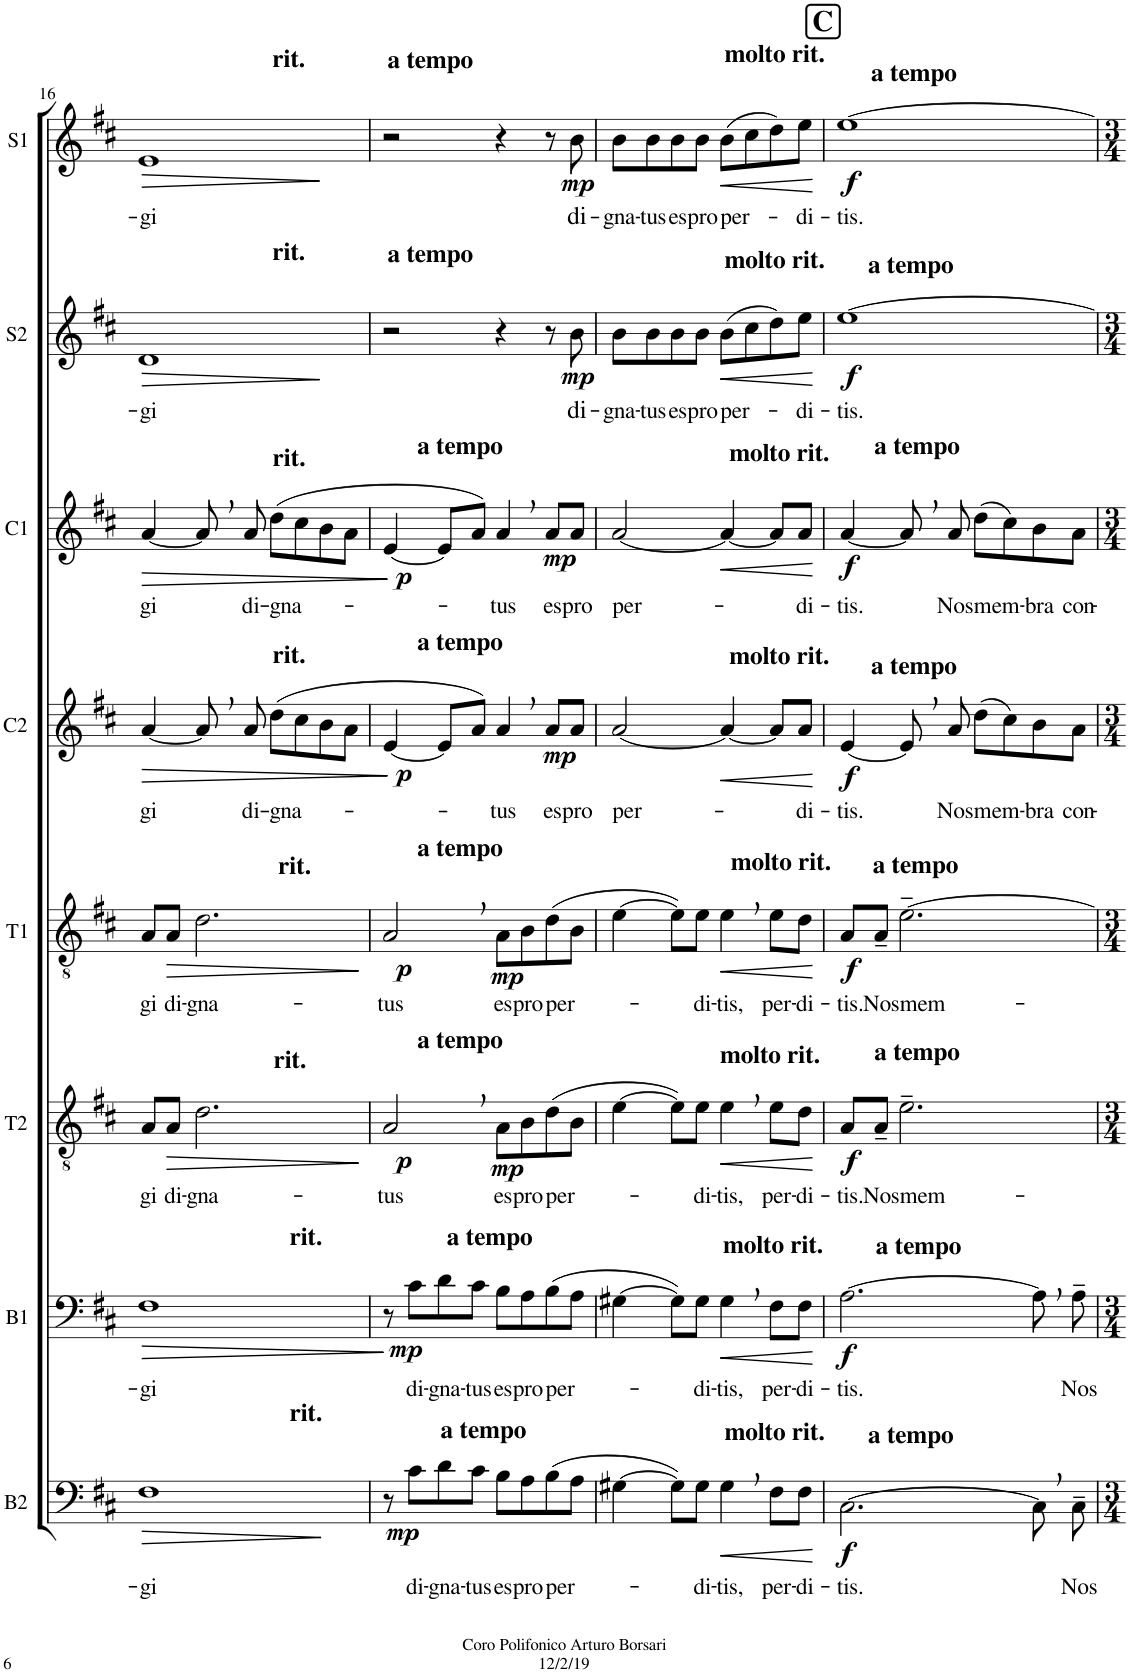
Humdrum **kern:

**kern	**text	**dynam	**kern	**text	**dynam	**kern	**text	**dynam	**kern	**text	**dynam	**kern	**text	**dynam	**kern	**text	**dynam	**kern	**text	**dynam	**kern	**text	**dynam
*part8	*part8	*part8	*part7	*part7	*part7	*part6	*part6	*part6	*part5	*part5	*part5	*part4	*part4	*part4	*part3	*part3	*part3	*part2	*part2	*part2	*part1	*part1	*part1
*staff8	*staff8	*staff8	*staff7	*staff7	*staff7	*staff6	*staff6	*staff6	*staff5	*staff5	*staff5	*staff4	*staff4	*staff4	*staff3	*staff3	*staff3	*staff2	*staff2	*staff2	*staff1	*staff1	*staff1
*I"Bassi II	*	*	*I"Bassi I	*	*	*I"Tenori II	*	*	*I"Tenori I	*	*	*I"Contralti II	*	*	*I"Contralti I	*	*	*I"Soprani II	*	*	*I"Soprani I	*	*
*I'B2	*	*	*I'B1	*	*	*I'T2	*	*	*I'T1	*	*	*I'C2	*	*	*I'C1	*	*	*I'S2	*	*	*I'S1	*	*
!!LO:PB:g=z
*clefF4	*	*	*clefF4	*	*	*clefGv2	*	*	*clefGv2	*	*	*clefG2	*	*	*clefG2	*	*	*clefG2	*	*	*clefG2	*	*
*	*	*	*	*	*	*	*	*	*	*	*	*	*	*	*	*	*	*Trd1c2	*	*	*Trd1c2	*	*
*k[f#c#]	*	*	*k[f#c#]	*	*	*k[f#c#]	*	*	*k[f#c#]	*	*	*k[f#c#]	*	*	*k[f#c#]	*	*	*k[f#c#]	*	*	*k[f#c#]	*	*
*D:	*	*	*D:	*	*	*D:	*	*	*D:	*	*	*D:	*	*	*D:	*	*	*D:	*	*	*D:	*	*
*M4/4	*	*	*M4/4	*	*	*M4/4	*	*	*M4/4	*	*	*M4/4	*	*	*M4/4	*	*	*M4/4	*	*	*M4/4	*	*
=16	=16	=16	=16	=16	=16	=16	=16	=16	=16	=16	=16	=16	=16	=16	=16	=16	=16	=16	=16	=16	=16	=16	=16
!	!	!	!	!	!	!	!	!	!	!	!	!	!	!	!	!	!	!	!	!	!LO:TX:a:B:t=rit.	!	!
!	!	!	!	!	!	!	!	!	!	!	!	!	!	!	!	!	!	!LO:TX:a:B:t=rit.	!	!	!	!	!
!	!	!	!LO:TX:a:B:t=rit.	!	!	!	!	!	!	!	!	!	!	!	!	!	!	!	!	!	!	!	!
!LO:TX:a:B:t=rit.	!	!	!	!	!	!	!	!	!	!	!	!	!	!	!	!	!	!	!	!	!	!	!
!	!LO:LY:b	!LO:HP:b	!	!LO:LY:b	!LO:HP:b	!	!LO:LY:b	!	!	!LO:LY:b	!	!	!LO:LY:b	!LO:HP:b	!	!LO:LY:b	!LO:HP:b	!	!LO:LY:b	!LO:HP:b	!	!LO:LY:b	!LO:HP:b
1F#	-gi	>	1F#	-gi	>	8A/L	gi	.	8A/L	gi	.	[4a/	gi	>	[4a/	gi	>	1d	-gi	>	1e	-gi	>
!	!	!	!	!	!	!	!LO:LY:b	!LO:HP:b	!	!LO:LY:b	!LO:HP:b	!	!	!	!	!	!	!	!	!	!	!	!
.	.	.	.	.	.	8A/J	di-	>	8A/J	di-	>	.	.	.	.	.	.	.	.	.	.	.	.
!	!	!	!	!	!	!	!	!	!LO:TX:a:B:t=rit.	!	!	!	!	!	!	!	!	!	!	!	!	!	!
!	!	!	!	!	!	!LO:TX:a:B:t=rit.	!	!	!	!	!	!	!	!	!	!	!	!	!	!	!	!	!
!	!	!	!	!	!	!	!LO:LY:b	!	!	!LO:LY:b	!	!	!	!	!	!	!	!	!	!	!	!	!
.	.	.	.	.	.	2.d\	-gna-	.	2.d\	-gna-	.	8a,/]	.	.	8a,/]	.	.	.	.	.	.	.	.
!	!	!	!	!	!	!	!	!	!	!	!	!	!LO:LY:b	!	!	!LO:LY:b	!	!	!	!	!	!	!
.	.	.	.	.	.	.	.	.	.	.	.	8a/	di-	.	8a/	di-	.	.	.	.	.	.	.
!	!	!	!	!	!	!	!	!	!	!	!	!	!	!	!LO:TX:a:B:t=rit.	!	!	!	!	!	!	!	!
!	!	!	!	!	!	!	!	!	!	!	!	!LO:TX:a:B:t=rit.	!	!	!	!	!	!	!	!	!	!	!
!	!	!	!	!	!	!	!	!	!	!	!	!	!LO:LY:b	!	!	!LO:LY:b	!	!	!	!	!	!	!
.	.	.	.	.	.	.	.	.	.	.	.	(8dd\L	-gna-	.	(8dd\L	-gna-	.	.	.	.	.	.	.
.	.	.	.	.	.	.	.	.	.	.	.	8cc#\	.	.	8cc#\	.	.	.	.	.	.	.	.
.	.	.	.	.	.	.	.	.	.	.	.	8b\	.	.	8b\	.	.	.	.	.	.	.	.
.	.	.	.	.	.	.	.	.	.	.	.	8a\J	.	.	8a\J	.	.	.	.	.	.	.	.
.	.	]	.	.	]	.	.	]	.	.	]	.	.	]	.	.	]	.	.	]	.	.	]
=17	=17	=17	=17	=17	=17	=17	=17	=17	=17	=17	=17	=17	=17	=17	=17	=17	=17	=17	=17	=17	=17	=17	=17
!	!	!	!	!	!	!	!	!	!	!	!	!	!	!	!	!	!	!	!	!	!LO:TX:a:B:t=a tempo	!	!
!	!	!	!	!	!	!	!	!	!	!	!	!	!	!	!	!	!	!LO:TX:a:B:t=a tempo	!	!	!	!	!
!	!	!	!	!	!	!	!	!	!	!	!	!	!	!	!LO:TX:a:B:t=a tempo	!	!	!	!	!	!	!	!
!	!	!	!	!	!	!	!	!	!	!	!	!LO:TX:a:B:t=a tempo	!	!	!	!	!	!	!	!	!	!	!
!	!	!	!	!	!	!	!	!	!LO:TX:a:B:t=a tempo	!	!	!	!	!	!	!	!	!	!	!	!	!	!
!	!	!	!	!	!	!LO:TX:a:B:t=a tempo	!	!	!	!	!	!	!	!	!	!	!	!	!	!	!	!	!
!	!	!	!LO:TX:a:B:t=a tempo	!	!	!	!	!	!	!	!	!	!	!	!	!	!	!	!	!	!	!	!
!LO:TX:a:B:t=a tempo	!	!	!	!	!	!	!	!	!	!	!	!	!	!	!	!	!	!	!	!	!	!	!
!	!	!	!	!	!LO:DY:b	!	!LO:LY:b	!LO:DY:b	!	!LO:LY:b	!LO:DY:b	!	!	!LO:DY:b	!	!	!LO:DY:b	!	!	!	!	!	!
8r	.	.	8r	.	mp	2A,/	-tus	p	2A,/	-tus	p	[4e/	.	p	[4e/	.	p	2r	.	.	2r	.	.
!	!LO:LY:b	!LO:DY:b	!	!LO:LY:b	!	!	!	!	!	!	!	!	!	!	!	!	!	!	!	!	!	!	!
8c#\L	di-	mp	8c#\L	di-	.	.	.	.	.	.	.	.	.	.	.	.	.	.	.	.	.	.	.
!	!LO:LY:b	!	!	!LO:LY:b	!	!	!	!	!	!	!	!	!	!	!	!	!	!	!	!	!	!	!
8d\	-gna-	.	8d\	-gna-	.	.	.	.	.	.	.	8e/L]	.	.	8e/L]	.	.	.	.	.	.	.	.
!	!LO:LY:b	!	!	!LO:LY:b	!	!	!	!	!	!	!	!	!	!	!	!	!	!	!	!	!	!	!
8c#\J	-tus	.	8c#\J	-tus	.	.	.	.	.	.	.	8a/J)	.	.	8a/J)	.	.	.	.	.	.	.	.
!	!LO:LY:b	!	!	!LO:LY:b	!	!	!LO:LY:b	!LO:DY:b	!	!LO:LY:b	!LO:DY:b	!	!LO:LY:b	!	!	!LO:LY:b	!	!	!	!	!	!	!
8B\L	es	.	8B\L	es	.	8A\L	es	mp	8A\L	es	mp	4a,/	-tus	.	4a,/	-tus	.	4r	.	.	4r	.	.
!	!LO:LY:b	!	!	!LO:LY:b	!	!	!LO:LY:b	!	!	!LO:LY:b	!	!	!	!	!	!	!	!	!	!	!	!	!
8A\	pro	.	8A\	pro	.	8B\	pro	.	8B\	pro	.	.	.	.	.	.	.	.	.	.	.	.	.
!	!LO:LY:b	!	!	!LO:LY:b	!	!	!LO:LY:b	!	!	!LO:LY:b	!	!	!LO:LY:b	!LO:DY:b	!	!LO:LY:b	!LO:DY:b	!	!	!	!	!	!
(8B\	per-	.	(8B\	per-	.	(8d\	per-	.	(8d\	per-	.	8a/L	es	mp	8a/L	es	mp	8r	.	.	8r	.	.
!	!	!	!	!	!	!	!	!	!	!	!	!	!LO:LY:b	!	!	!LO:LY:b	!	!	!LO:LY:b	!LO:DY:b	!	!LO:LY:b	!LO:DY:b
8A\J	.	.	8A\J	.	.	8B\J	.	.	8B\J	.	.	8a/J	pro	.	8a/J	pro	.	8b\	di-	mp	8b\	di-	mp
=18	=18	=18	=18	=18	=18	=18	=18	=18	=18	=18	=18	=18	=18	=18	=18	=18	=18	=18	=18	=18	=18	=18	=18
!	!	!	!	!	!	!	!	!	!	!	!	!	!LO:LY:b	!	!	!LO:LY:b	!	!	!LO:LY:b	!	!	!LO:LY:b	!
[4G#X\	.	.	[4G#X\	.	.	[4e\	.	.	[4e\	.	.	[2a/	per-	.	[2a/	per-	.	8b\L	-gna-	.	8b\L	-gna-	.
!	!	!	!	!	!	!	!	!	!	!	!	!	!	!	!	!	!	!	!LO:LY:b	!	!	!LO:LY:b	!
.	.	.	.	.	.	.	.	.	.	.	.	.	.	.	.	.	.	8b\	-tus	.	8b\	-tus	.
!	!	!	!	!	!	!	!	!	!	!	!	!	!	!	!	!	!	!	!LO:LY:b	!	!	!LO:LY:b	!
8G#\L])	.	.	8G#\L])	.	.	8e\L])	.	.	8e\L])	.	.	.	.	.	.	.	.	8b\	es	.	8b\	es	.
!	!LO:LY:b	!	!	!LO:LY:b	!	!	!LO:LY:b	!	!	!LO:LY:b	!	!	!	!	!	!	!	!	!LO:LY:b	!	!	!LO:LY:b	!
8G#\J	-di-	.	8G#\J	-di-	.	8e\J	-di-	.	8e\J	-di-	.	.	.	.	.	.	.	8b\J	pro	.	8b\J	pro	.
!	!	!	!	!	!	!	!	!	!	!	!	!	!	!	!	!	!	!	!	!	!LO:TX:a:B:t=molto rit.	!	!
!	!	!	!	!	!	!	!	!	!	!	!	!	!	!	!	!	!	!LO:TX:a:B:t=molto rit.	!	!	!	!	!
!	!	!	!	!	!	!	!	!	!	!	!	!	!	!	!LO:TX:a:B:t=molto rit.	!	!	!	!	!	!	!	!
!	!	!	!	!	!	!	!	!	!	!	!	!LO:TX:a:B:t=molto rit.	!	!	!	!	!	!	!	!	!	!	!
!	!	!	!	!	!	!	!	!	!LO:TX:a:B:t=molto rit.	!	!	!	!	!	!	!	!	!	!	!	!	!	!
!	!	!	!	!	!	!LO:TX:a:B:t=molto rit.	!	!	!	!	!	!	!	!	!	!	!	!	!	!	!	!	!
!	!	!	!LO:TX:a:B:t=molto rit.	!	!	!	!	!	!	!	!	!	!	!	!	!	!	!	!	!	!	!	!
!LO:TX:a:B:t=molto rit.	!	!	!	!	!	!	!	!	!	!	!	!	!	!	!	!	!	!	!	!	!	!	!
!	!LO:LY:b	!LO:HP:b	!	!LO:LY:b	!LO:HP:b	!	!LO:LY:b	!LO:HP:b	!	!LO:LY:b	!LO:HP:b	!	!	!LO:HP:b	!	!	!LO:HP:b	!	!LO:LY:b	!LO:HP:b	!	!LO:LY:b	!LO:HP:b
4G#,\	-tis,	<	4G#,\	-tis,	<	4e,\	-tis,	<	4e,\	-tis,	<	4a/_	.	<	4a/_	.	<	(8b\L	per-	<	(8b\L	per-	<
.	.	.	.	.	.	.	.	.	.	.	.	.	.	.	.	.	.	8cc#\	.	.	8cc#\	.	.
!	!LO:LY:b	!	!	!LO:LY:b	!	!	!LO:LY:b	!	!	!LO:LY:b	!	!	!	!	!	!	!	!	!	!	!	!	!
8F#\L	per-	.	8F#\L	per-	.	8e\L	per-	.	8e\L	per-	.	8a/L]	.	.	8a/L]	.	.	8dd\)	.	.	8dd\)	.	.
!	!LO:LY:b	!	!	!LO:LY:b	!	!	!LO:LY:b	!	!	!LO:LY:b	!	!	!LO:LY:b	!	!	!LO:LY:b	!	!	!LO:LY:b	!	!	!LO:LY:b	!
8F#\J	-di-	.	8F#\J	-di-	.	8d\J	-di-	.	8d\J	-di-	.	8a/J	-di-	.	8a/J	-di-	.	8ee\J	-di-	.	8ee\J	-di-	.
.	.	[	.	.	[	.	.	[	.	.	[	.	.	[	.	.	[	.	.	[	.	.	[
=19	=19	=19	=19	=19	=19	=19	=19	=19	=19	=19	=19	=19	=19	=19	=19	=19	=19	=19	=19	=19	=19	=19	=19
!!LO:REH:place=s1:a:B:cj:fs=14:t=C
!	!	!	!	!	!	!	!	!	!	!	!	!	!	!	!	!	!	!	!	!	!LO:TX:a:B:t=a tempo	!	!
!	!	!	!	!	!	!	!	!	!	!	!	!	!	!	!	!	!	!LO:TX:a:B:t=a tempo	!	!	!	!	!
!	!	!	!	!	!	!	!	!	!	!	!	!	!	!	!LO:TX:a:B:t=a tempo	!	!	!	!	!	!	!	!
!	!	!	!	!	!	!	!	!	!	!	!	!LO:TX:a:B:t=a tempo	!	!	!	!	!	!	!	!	!	!	!
!	!	!	!	!	!	!	!	!	!LO:TX:a:B:t=a tempo	!	!	!	!	!	!	!	!	!	!	!	!	!	!
!	!	!	!	!	!	!LO:TX:a:B:t=a tempo	!	!	!	!	!	!	!	!	!	!	!	!	!	!	!	!	!
!	!	!	!LO:TX:a:B:t=a tempo	!	!	!	!	!	!	!	!	!	!	!	!	!	!	!	!	!	!	!	!
!LO:TX:a:B:t=a tempo	!	!	!	!	!	!	!	!	!	!	!	!	!	!	!	!	!	!	!	!	!	!	!
!	!LO:LY:b	!LO:DY:b	!	!LO:LY:b	!LO:DY:b	!	!LO:LY:b	!LO:DY:b	!	!LO:LY:b	!LO:DY:b	!	!LO:LY:b	!LO:DY:b	!	!LO:LY:b	!LO:DY:b	!	!LO:LY:b	!LO:DY:b	!	!LO:LY:b	!LO:DY:b
[2.C#\	-tis.	f	[2.A\	-tis.	f	8A/L	-tis.	f	8A/L	-tis.	f	[4e/	-tis.	f	[4a/	-tis.	f	[1ee	-tis.	f	[1ee	-tis.	f
!	!	!	!	!	!	!	!LO:LY:b	!	!	!LO:LY:b	!	!	!	!	!	!	!	!	!	!	!	!	!
.	.	.	.	.	.	8A~/J	Nos	.	8A~/J	Nos	.	.	.	.	.	.	.	.	.	.	.	.	.
!	!	!	!	!	!	!	!LO:LY:b	!	!	!LO:LY:b	!	!	!	!	!	!	!	!	!	!	!	!	!
.	.	.	.	.	.	2.e~\	mem-	.	[2.e~\	mem-	.	8e,/]	.	.	8a,/]	.	.	.	.	.	.	.	.
!	!	!	!	!	!	!	!	!	!	!	!	!	!LO:LY:b	!	!	!LO:LY:b	!	!	!	!	!	!	!
.	.	.	.	.	.	.	.	.	.	.	.	8a/	Nos	.	8a/	Nos	.	.	.	.	.	.	.
!	!	!	!	!	!	!	!	!	!	!	!	!	!LO:LY:b	!	!	!LO:LY:b	!	!	!	!	!	!	!
.	.	.	.	.	.	.	.	.	.	.	.	(8dd\L	mem-	.	(8dd\L	mem-	.	.	.	.	.	.	.
.	.	.	.	.	.	.	.	.	.	.	.	8cc#\)	.	.	8cc#\)	.	.	.	.	.	.	.	.
!	!	!	!	!	!	!	!	!	!	!	!	!	!LO:LY:b	!	!	!LO:LY:b	!	!	!	!	!	!	!
8C#,\]	.	.	8A,\]	.	.	.	.	.	.	.	.	8b\	-bra	.	8b\	-bra	.	.	.	.	.	.	.
!	!LO:LY:b	!	!	!LO:LY:b	!	!	!	!	!	!	!	!	!LO:LY:b	!	!	!LO:LY:b	!	!	!	!	!	!	!
8C#~\	Nos	.	8A~\	Nos	.	.	.	.	.	.	.	8a\J	con-	.	8a\J	con-	.	.	.	.	.	.	.
=	=	=	=	=	=	=	=	=	=	=	=	=	=	=	=	=	=	=	=	=	=	=	=
*-	*-	*-	*-	*-	*-	*-	*-	*-	*-	*-	*-	*-	*-	*-	*-	*-	*-	*-	*-	*-	*-	*-	*-
